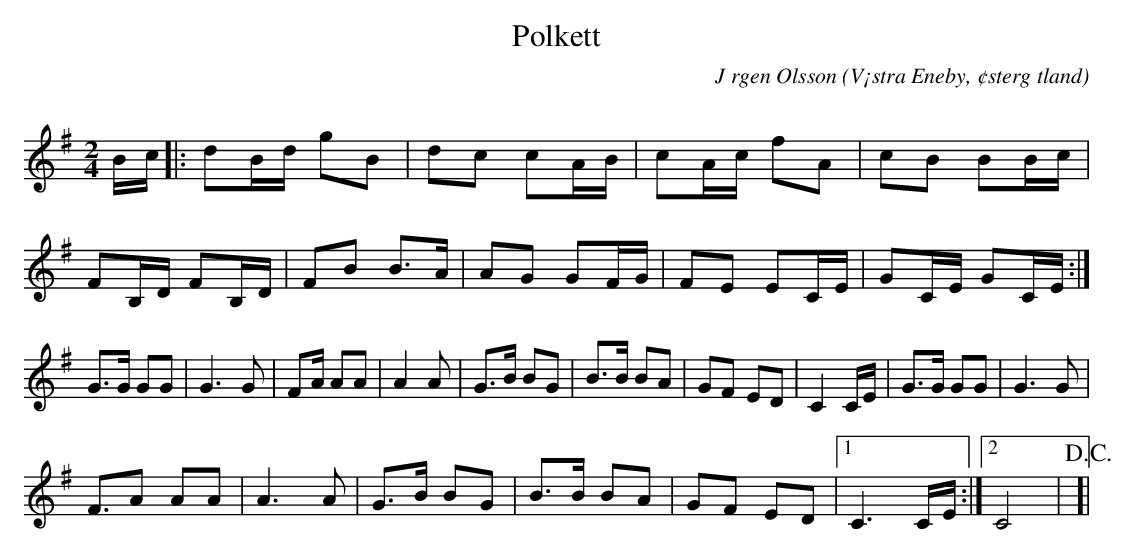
X:1
T:Polkett
C:J rgen Olsson
O:V¡stra Eneby, ¢sterg tland
Q:180
M:2/4
L:1/8
K:G
B/2c/2|:dB/2d/2 gB|dc cA/2B/2|cA/2c/2 fA|cB BB/2c/2|
FB,/2D/2 FB,/2D/2|FB B3/2A/2|AG GF/2G/2|FE EC/2E/2|GC/2E/2 GC/2E/2:|
G3/2G/2 GG|G3 G|FA/2 AA|A2A|G3/2B/2 BG|B3/2B/2 BA|GF ED|C2 C/2E/2|G3/2G/2 GG|G3 G|
F3/2A AA|A3 A|G3/2B/2 BG|B3/2B/2 BA|GF ED|1 C3 C/2E/2:|2 C4|!D.C.!!FINE!]|
